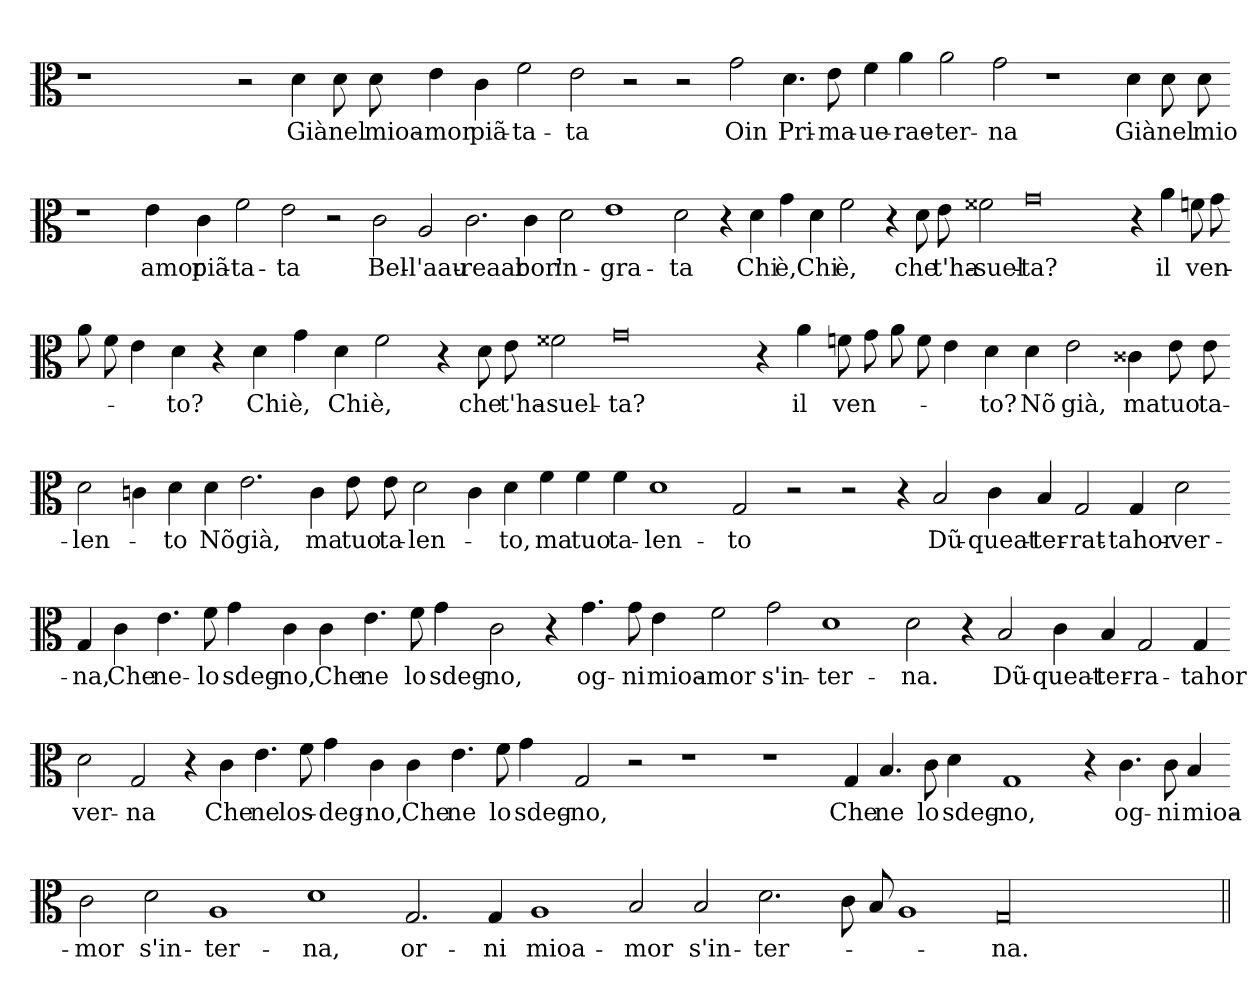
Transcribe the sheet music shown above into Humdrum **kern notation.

**kern	**text
*part1	*part1
*staff1	*staff1
*clefC3	*
*k[]	*
=	=
1r	.
1ryy	.
2r	.
4d	Già
8d	nel
8d	mioa-
4e	mor
4c	piã-
2f	ta-
2e	ta
2r	.
2r	.
2g	Oin
4.d	Pri-
8e	ma-
4f	ue-
4a	rae-
2a	ter-
2g	na
1r	.
4d	Già
8d	nel
8d	mio
=-	=-
1r	.
4e	amor
4c	piã-
2f	ta-
2e	ta
2r	.
2c	Bel-
2A	l'aau-
2.c	reaar-
4c	bor'
2d	in-
1e	gra-
2d	ta
4r	.
4d	Chi
4g	è,
4d	Chi
2f	è,
4r	.
8d	che
8e	t'ha-
2f##X	suel-
0g	ta?
4r	.
4a	il
8f	ven-
8g	.
=-	=-
8a	.
8f	.
4e	.
4d	to?
4r	.
4d	Chi
4g	è,
4d	Chi
2f	è,
4r	.
8d	che
8e	t'ha-
2f##X	suel-
0g	ta?
4r	.
4a	il
8f	ven-
8g	.
8a	.
8f	.
4e	.
4d	to?
4d	Nõ
2e	già,
4c##X	ma
8e	tuo
8e	ta-
=-	=-
2d	len-
4c	.
4d	to
4d	Nõ
2.e	già,
4c	ma
8e	tuo
8e	ta-
2d	len-
4c	.
4d	to,
4f	ma
4f	tuo
4f	ta-
1d	len-
2G	to
2r	.
2r	.
4r	.
2B	Dũ-
4c	queat-
4B	ter-
2G	rat-
4G	tahor-
2d	ver-
=-	=-
4G	na,
4c	Che
4.e	ne-
8f	lo
4g	sdeg-
4c	no,
4c	Che
4.e	ne
8f	lo
4g	sdeg-
2c	no,
4r	.
4.g	og-
8g	ni
4e	mioa-
2f	mor
2g	s'in-
1d	ter-
2d	na.
4r	.
2B	Dũ-
4c	queat-
4B	ter-
2G	ra-
4G	tahor
=-	=-
2d	ver-
2G	na
4r	.
4c	Che
4.e	ne
8f	los-
4g	deg-
4c	no,
4c	Che
4.e	ne
8f	lo
4g	sdeg-
2G	no,
2r	.
1r	.
1r	.
4G	Che
4.B	ne
8c	lo
4d	sdeg-
1G	no,
4r	.
4.c	og-
8c	ni
4B	mioa-
=-	=-
2c	mor
2d	s'in-
1A	ter-
1d	na,
2.G	or-
4G	ni
1A	mioa-
2B	mor
2B	s'in-
2.d	ter-
8c	.
8B	.
1A	.
00G/	na.
=||	=||
*-	*-
